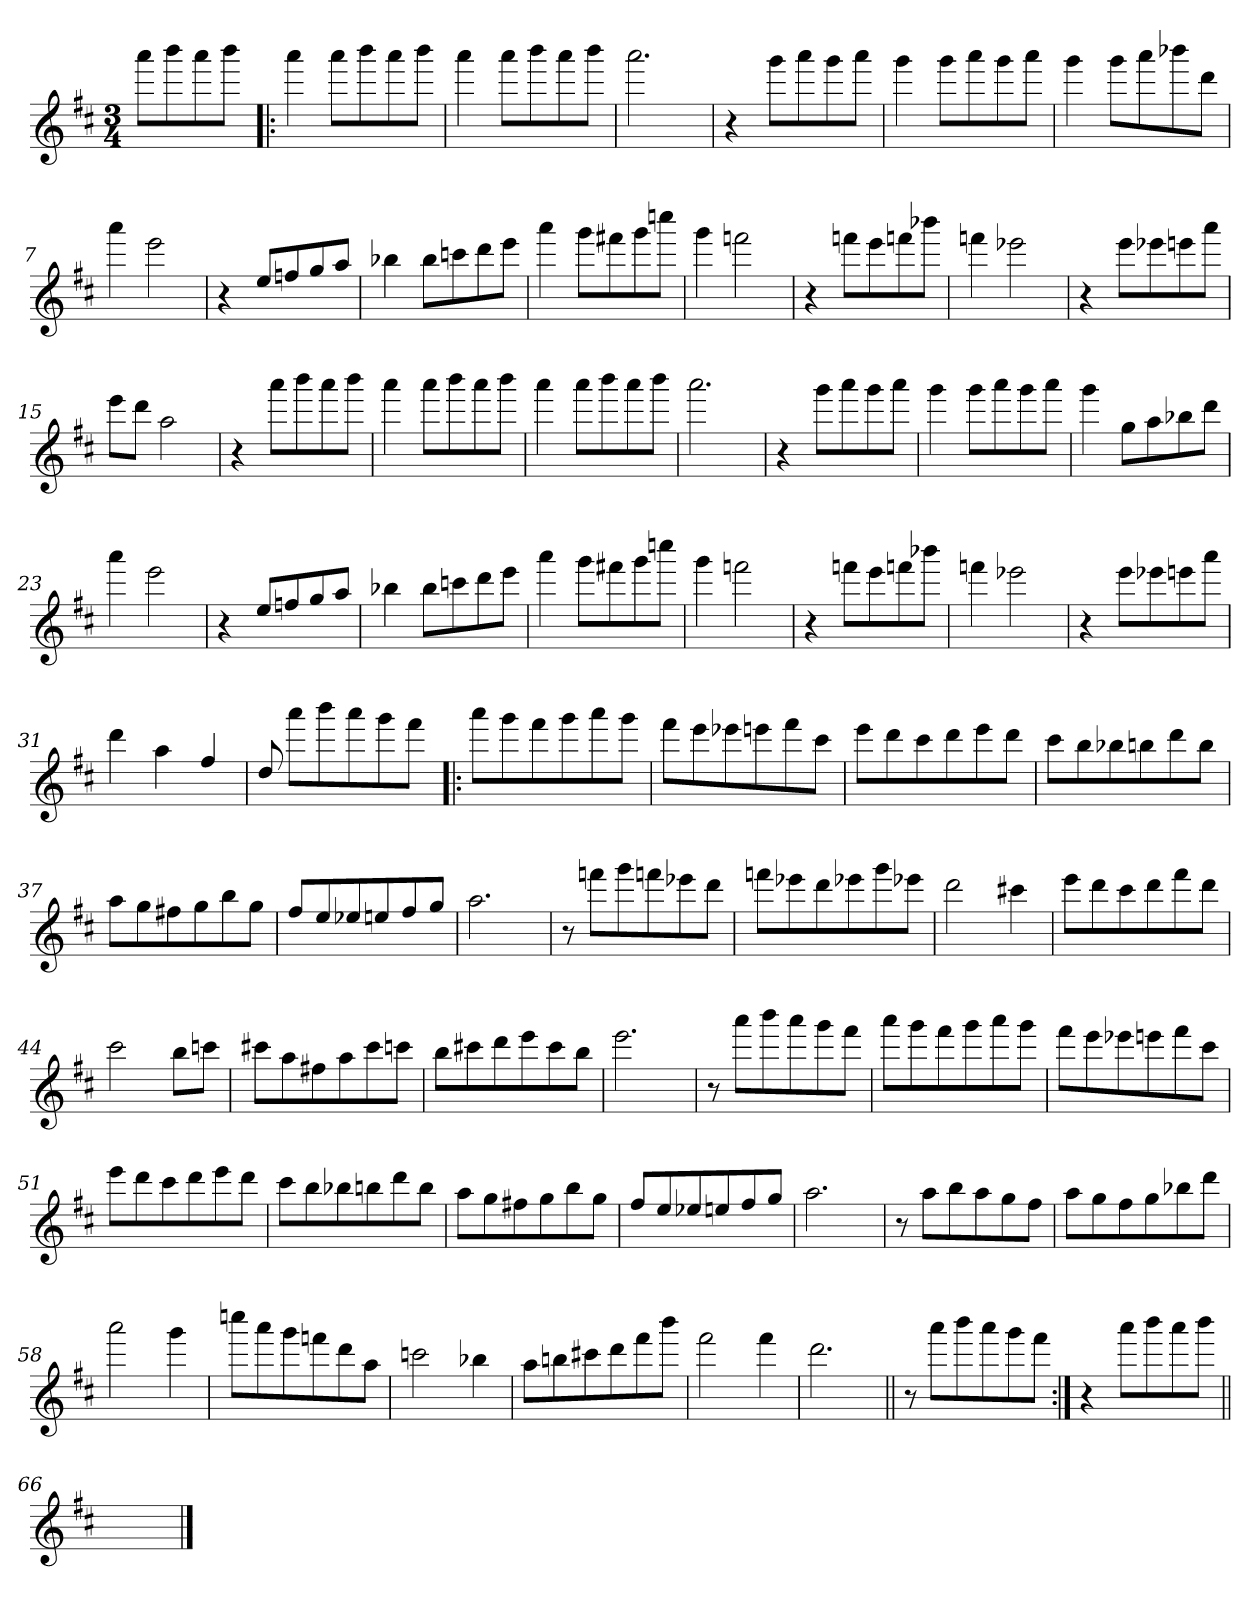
**kern
*part1
*staff1
*clefG2
*k[f#c#]
*D:
*M3/4
=
8aaa\L
8bbb\
8aaa\
8bbb\J
=1!|:
4aaa\
8aaa\L
8bbb\
8aaa\
8bbb\J
=2
4aaa\
8aaa\L
8bbb\
8aaa\
8bbb\J
=3
2.aaa\
=4
4r
8ggg\L
8aaa\
8ggg\
8aaa\J
=5
4ggg\
8ggg\L
8aaa\
8ggg\
8aaa\J
!!LO:LB:g=z
=6
4ggg\
8ggg\L
8aaa\
8bbb-X\
8ddd\J
=7
4aaa\
2eee\
=8
4r
8ee/L
8ffn/
8gg/
8aa/J
=9
4bb-X\
8bb-\L
8cccn\
8ddd\
8eee\J
=10
4aaa\
8ggg\L
8fff#X\
8ggg\
8ccccn\J
=11
4ggg\
2fffn\
=12
4r
8fffn\L
8eee\
8fffn\
8bbb-X\J
!!LO:LB:g=z
=13
4fffn\
2eee-X\
=14
4r
8eee\L
8eee-X\
8eeen\
8aaa\J
=15
8eee\L
8ddd\J
2aa\
=16
4r
8aaa\L
8bbb\
8aaa\
8bbb\J
=17
4aaa\
8aaa\L
8bbb\
8aaa\
8bbb\J
=18
4aaa\
8aaa\L
8bbb\
8aaa\
8bbb\J
!!LO:LB:g=z
=19
2.aaa\
=20
4r
8ggg\L
8aaa\
8ggg\
8aaa\J
=21
4ggg\
8ggg\L
8aaa\
8ggg\
8aaa\J
=22
4ggg\
8gg\L
8aa\
8bb-X\
8ddd\J
=23
4aaa\
2eee\
=24
4r
8ee/L
8ffn/
8gg/
8aa/J
=25
4bb-X\
8bb-\L
8cccn\
8ddd\
8eee\J
!!LO:LB:g=z
=26
4aaa\
8ggg\L
8fff#X\
8ggg\
8ccccn\J
=27
4ggg\
2fffn\
=28
4r
8fffn\L
8eee\
8fffn\
8bbb-X\J
=29
4fffn\
2eee-X\
=30
4r
8eee\L
8eee-X\
8eeen\
8aaa\J
=31
4ddd\
4aa\
4ff#/
=32
8dd/
8aaa\L
8bbb\
8aaa\
8ggg\
8fff#\J
!!LO:LB:g=z
=33!|:
8aaa\L
8ggg\
8fff#\
8ggg\
8aaa\
8ggg\J
=34
8fff#\L
8eee\
8eee-X\
8eeen\
8fff#\
8ccc#\J
=35
8eee\L
8ddd\
8ccc#\
8ddd\
8eee\
8ddd\J
=36
8ccc#\L
8bb\
8bb-X\
8bbn\
8ddd\
8bb\J
=37
8aa\L
8gg\
8ff#X\
8gg\
8bb\
8gg\J
!!LO:LB:g=z
=38
8ff#/L
8ee/
8ee-X/
8een/
8ff#/
8gg/J
=39
2.aa\
=40
8r
8fffn\L
8ggg\
8fffn\
8eee-X\
8ddd\J
=41
8fffn\L
8eee-X\
8ddd\
8eee-X\
8ggg\
8eee-X\J
=42
2ddd\
4ccc#X\
=43
8eee\L
8ddd\
8ccc#\
8ddd\
8fff#\
8ddd\J
!!LO:LB:g=z
=44
2ccc#\
8bb\L
8cccn\J
=45
8ccc#X\L
8aa\
8ff#X\
8aa\
8ccc#\
8cccn\J
=46
8bb\L
8ccc#X\
8ddd\
8eee\
8ccc#\
8bb\J
=47
2.eee\
=48
8r
8aaa\L
8bbb\
8aaa\
8ggg\
8fff#\J
=49
8aaa\L
8ggg\
8fff#\
8ggg\
8aaa\
8ggg\J
!!LO:LB:g=z
=50
8fff#\L
8eee\
8eee-X\
8eeen\
8fff#\
8ccc#\J
=51
8eee\L
8ddd\
8ccc#\
8ddd\
8eee\
8ddd\J
=52
8ccc#\L
8bb\
8bb-X\
8bbn\
8ddd\
8bb\J
=53
8aa\L
8gg\
8ff#X\
8gg\
8bb\
8gg\J
=54
8ff#/L
8ee/
8ee-X/
8een/
8ff#/
8gg/J
!!LO:LB:g=z
=55
2.aa\
=56
8r
8aa\L
8bb\
8aa\
8gg\
8ff#\J
=57
8aa\L
8gg\
8ff#\
8gg\
8bb-X\
8ddd\J
=58
2aaa\
4ggg\
=59
8ccccn\L
8aaa\
8ggg\
8fffn\
8ddd\
8aa\J
=60
2cccn\
4bb-X\
!!LO:LB:g=z
=61
8aa\L
8bbn\
8ccc#X\
8ddd\
8fff#\
8bbb\J
=62
2fff#\
4fff#\
=63
2.ddd\
=64||
8r
8aaa\L
8bbb\
8aaa\
8ggg\
8fff#\J
=65:|!
4r
8aaa\L
8bbb\
8aaa\
8bbb\J
=66||
2.ryy
==
*-
